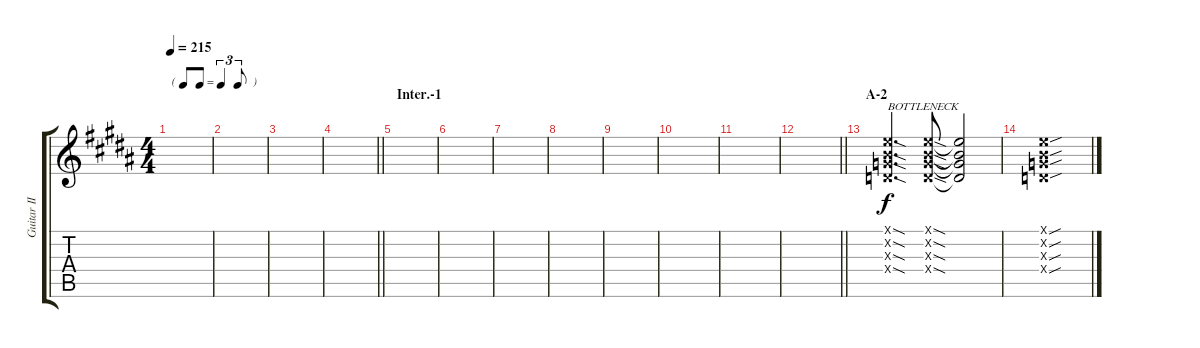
\track ("Guitar II (Nakano Azusa)" "Guitar II ") {instrument electricguitarjazz}
\staff {score tabs}
\tuning (E4 B3 G3 D3 A2 E2) {hide}
\ts (4 4)
\tf triplet8th
\tempo 215
\clef g2
\ks b
|
|
|
\barLineRight lightlight
|
\section ("" "Inter.-1")
|
|
|
|
|
|
|
\barLineRight lightlight
|
\section ("" "A-2")
(0.1{sod x} 0.2{sod x} 0.3{sod x} 0.4{sod x}).4{d txt "BOTTLENECK"} (0.1{sod x} 0.2{sod x} 0.3{sod x} 0.4{sod x}).8 (0.1{t} 0.2{t} 0.3{t} 0.4{t}).2 |
(0.1{sou x} 0.2{sou x} 0.3{sou x} 0.4{sou x}).1
